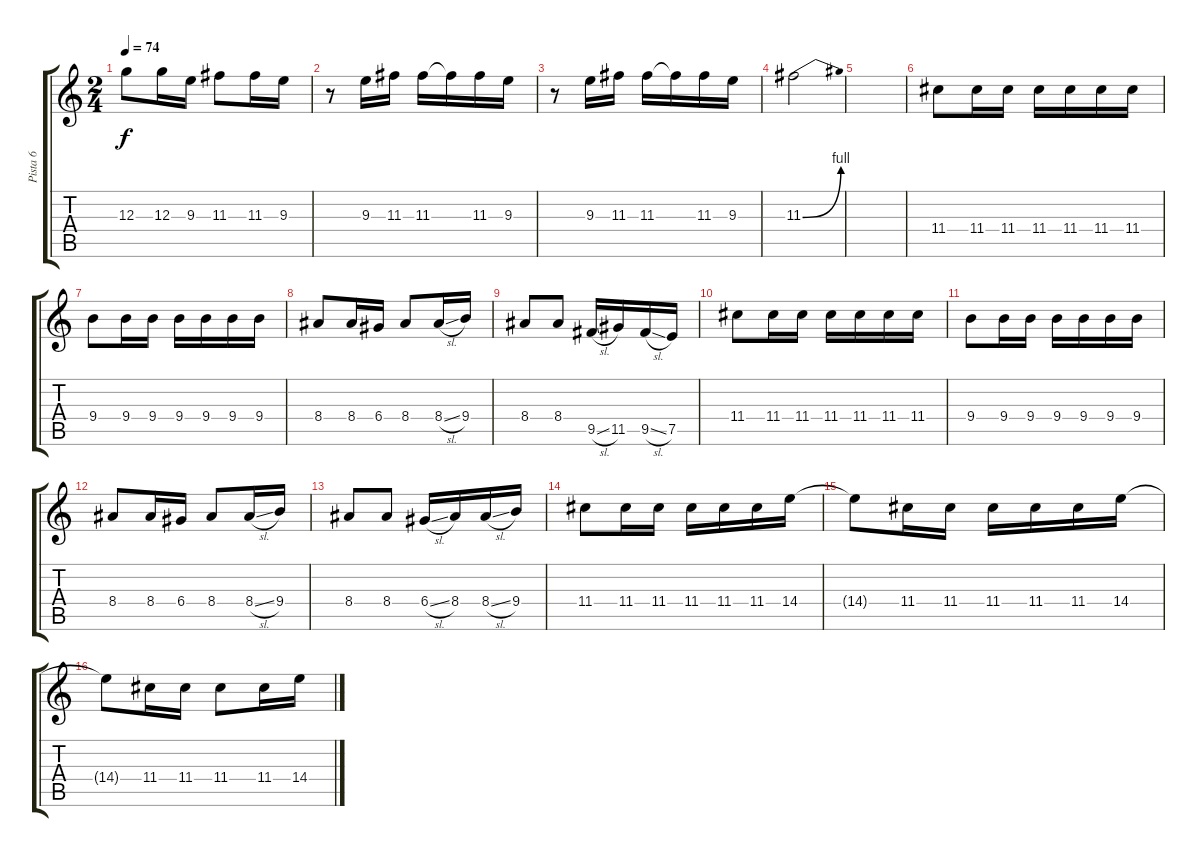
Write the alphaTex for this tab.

\track ("Pista 6" "Pista 6") {instrument electricguitarjazz}
\staff {score tabs}
\tuning (E4 B3 G3 D3 A2 E2) {hide}
\ts (2 4)
\tempo 74
\clef g2
\ks c
12.3.8{dy f} 12.3.16 9.3.16 11.3.8 11.3.16 9.3.16 |
r.8 9.3.16 11.3.16 11.3.16 11.3{t}.16 11.3.16 9.3.16 |
r.8 9.3.16 11.3.16 11.3.16 11.3{t}.16 11.3.16 9.3.16 |
11.3{be (bend 0 0 60 4)}.2 |
|
11.4.8 11.4.16 11.4.16 11.4.16 11.4.16 11.4.16 11.4.16 |
9.4.8 9.4.16 9.4.16 9.4.16 9.4.16 9.4.16 9.4.16 |
8.4.8 8.4.16 6.4.16 8.4.8 8.4{sl}.16 9.4.16 |
8.4.8 8.4.8 9.5{sl}.16 11.5.16 9.5{sl}.16 7.5.16 |
11.4.8 11.4.16 11.4.16 11.4.16 11.4.16 11.4.16 11.4.16 |
9.4.8 9.4.16 9.4.16 9.4.16 9.4.16 9.4.16 9.4.16 |
8.4.8 8.4.16 6.4.16 8.4.8 8.4{sl}.16 9.4.16 |
8.4.8 8.4.8 6.4{sl}.16 8.4.16 8.4{sl}.16 9.4.16 |
11.4.8 11.4.16 11.4.16 11.4.16 11.4.16 11.4.16 14.4.16 |
14.4{t}.8 11.4.16 11.4.16 11.4.16 11.4.16 11.4.16 14.4.16 |
14.4{t}.8 11.4.16 11.4.16 11.4.8 11.4.16 14.4.16
